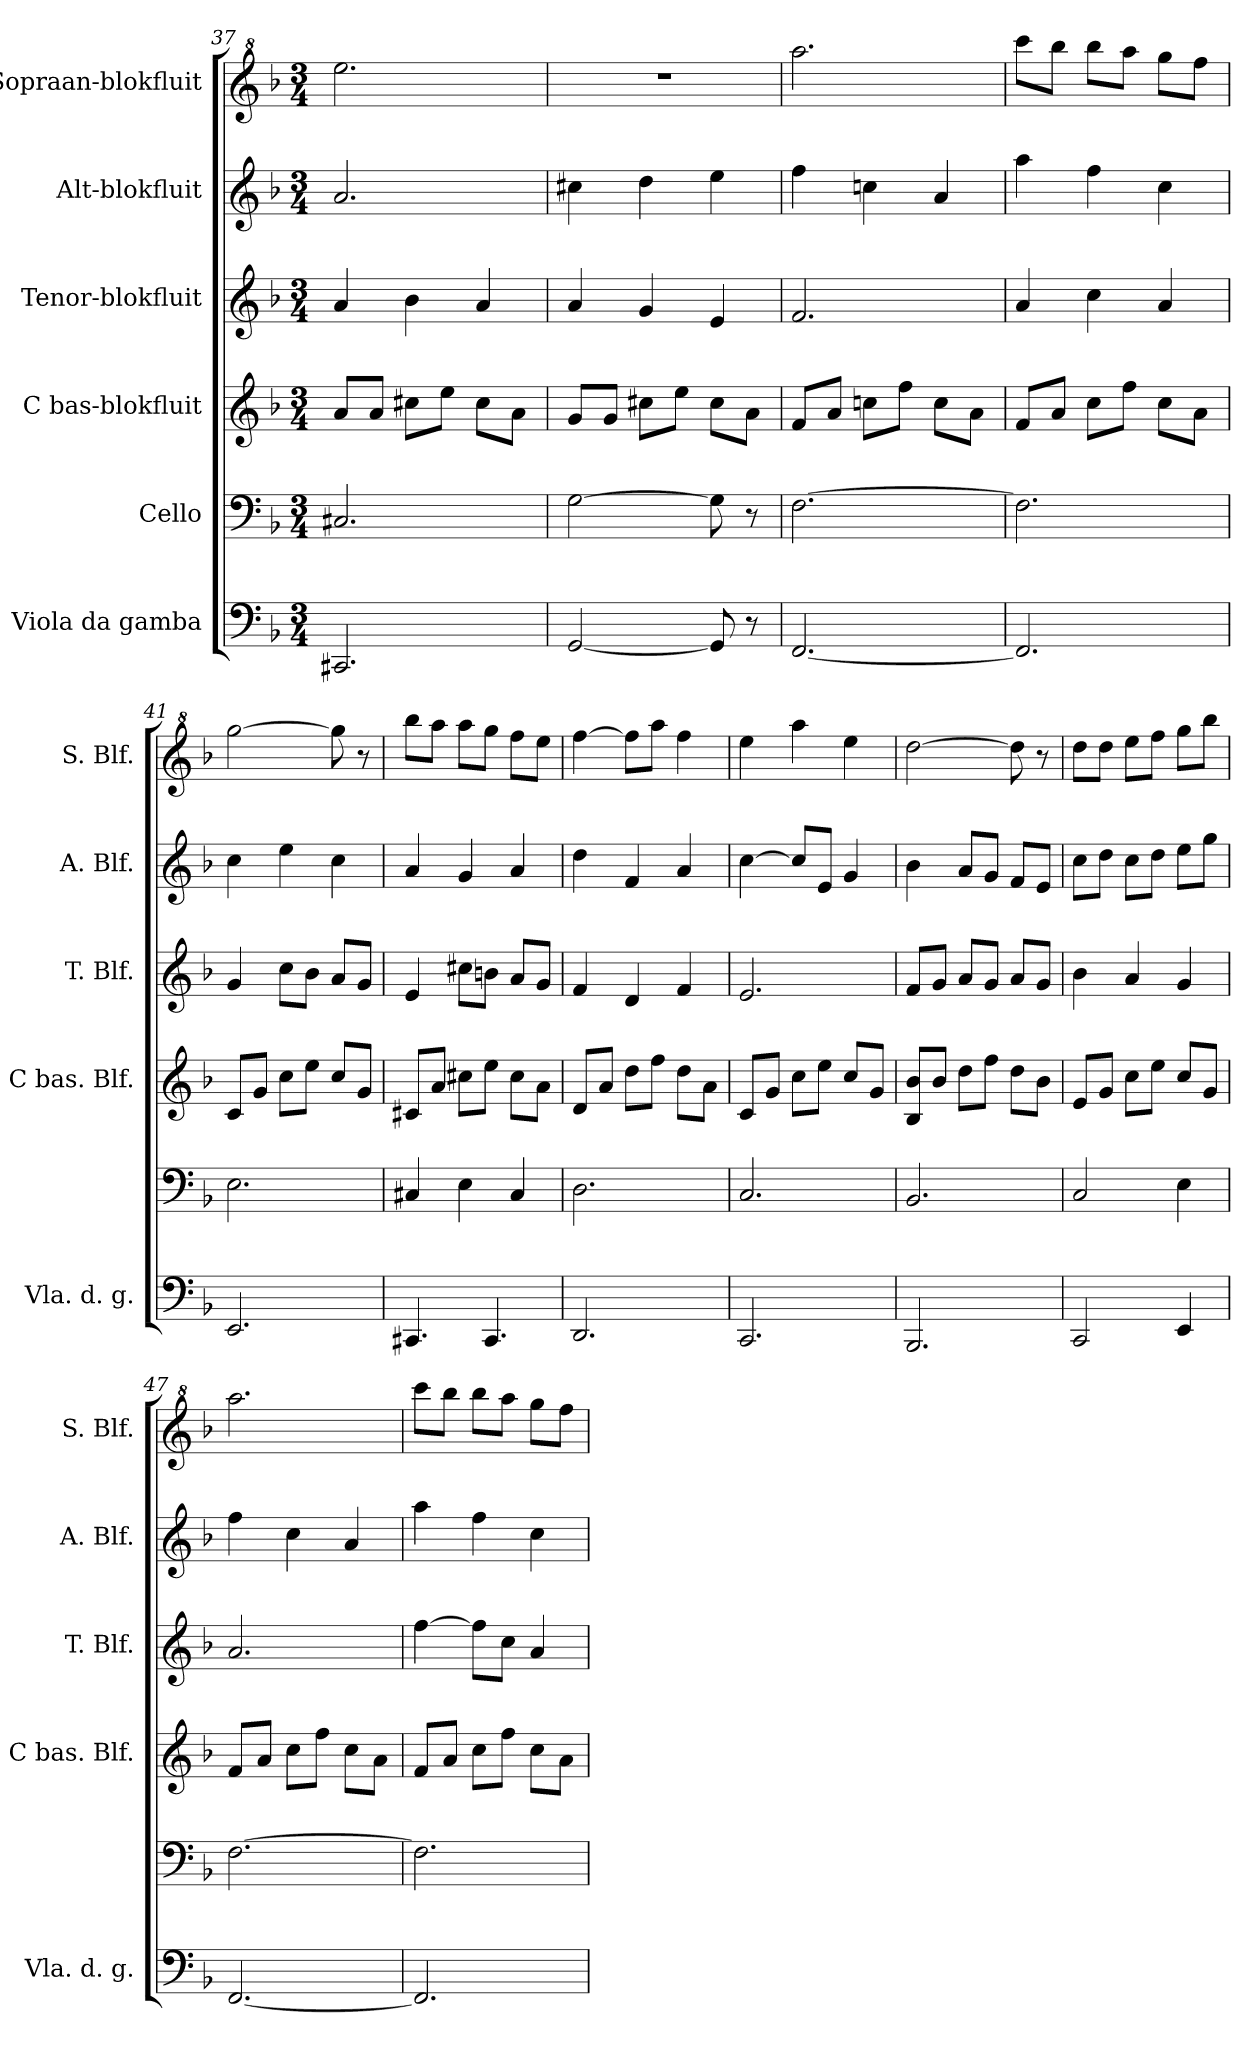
**kern	**kern	**kern	**kern	**kern	**kern
*part6	*part5	*part4	*part3	*part2	*part1
*staff6	*staff5	*staff4	*staff3	*staff2	*staff1
*I"Viola da gamba	*I"Cello	*I"C bas-blokfluit	*I"Tenor-blokfluit	*I"Alt-blokfluit	*I"Sopraan-blokfluit
*I'Vla. d. g.	*	*I'C bas. Blf.	*I'T. Blf.	*I'A. Blf.	*I'S. Blf.
*clefF4	*clefF4	*clefG2	*clefG2	*clefG2	*clefG^2
*k[b-]	*k[b-]	*k[b-]	*k[b-]	*k[b-]	*k[b-]
*M3/4	*M3/4	*M3/4	*M3/4	*M3/4	*M3/4
=37	=37	=37	=37	=37	=37
2.CC#X/	2.C#X/	8a/L	4a/	2.a/	2.eee\
.	.	8a/J	.	.	.
.	.	8cc#X\L	4b-\	.	.
.	.	8ee\J	.	.	.
.	.	8cc#\L	4a/	.	.
.	.	8a\J	.	.	.
=38	=38	=38	=38	=38	=38
[2GG/	[2G\	8g/L	4a/	4cc#X\	2.r
.	.	8g/J	.	.	.
.	.	8cc#X\L	4g/	4dd\	.
.	.	8ee\J	.	.	.
8GG/]	8G\]	8cc#\L	4e/	4ee\	.
8r	8r	8a\J	.	.	.
=39	=39	=39	=39	=39	=39
[2.FF/	[2.F\	8f/L	2.f/	4ff\	2.aaa\
.	.	8a/J	.	.	.
.	.	8ccn\L	.	4ccn\	.
.	.	8ff\J	.	.	.
.	.	8cc\L	.	4a/	.
.	.	8a\J	.	.	.
!!LO:LB:g=z
=40	=40	=40	=40	=40	=40
2.FF/]	2.F\]	8f/L	4a/	4aa\	8cccc\L
.	.	8a/J	.	.	8bbb-\J
.	.	8cc\L	4cc\	4ff\	8bbb-\L
.	.	8ff\J	.	.	8aaa\J
.	.	8cc\L	4a/	4cc\	8ggg\L
.	.	8a\J	.	.	8fff\J
=41	=41	=41	=41	=41	=41
2.EE/	2.E\	8c/L	4g/	4cc\	[2ggg\
.	.	8g/J	.	.	.
.	.	8cc\L	8cc\L	4ee\	.
.	.	8ee\J	8b-\J	.	.
.	.	8cc/L	8a/L	4cc\	8ggg\]
.	.	8g/J	8g/J	.	8r
=42	=42	=42	=42	=42	=42
4.CC#X/	4C#X/	8c#X/L	4e/	4a/	8bbb-\L
.	.	8a/J	.	.	8aaa\J
.	4E\	8cc#X\L	8cc#X\L	4g/	8aaa\L
4.CC#/	.	8ee\J	8bn\J	.	8ggg\J
.	4C#/	8cc#\L	8a/L	4a/	8fff\L
.	.	8a\J	8g/J	.	8eee\J
!!LO:PB:g=z
=43	=43	=43	=43	=43	=43
2.DD/	2.D\	8d/L	4f/	4dd\	[4fff\
.	.	8a/J	.	.	.
.	.	8dd\L	4d/	4f/	8fff\L]
.	.	8ff\J	.	.	8aaa\J
.	.	8dd\L	4f/	4a/	4fff\
.	.	8a\J	.	.	.
=44	=44	=44	=44	=44	=44
2.CC/	2.C/	8c/L	2.e/	[4cc\	4eee\
.	.	8g/J	.	.	.
.	.	8cc\L	.	8cc/L]	4aaa\
.	.	8ee\J	.	8e/J	.
.	.	8cc/L	.	4g/	4eee\
.	.	8g/J	.	.	.
=45	=45	=45	=45	=45	=45
2.BBB-/	2.BB-/	8B-/ 8b-/L	8f/L	4b-\	[2ddd\
.	.	8b-/J	8g/J	.	.
.	.	8dd\L	8a/L	8a/L	.
.	.	8ff\J	8g/J	8g/J	.
.	.	8dd\L	8a/L	8f/L	8ddd\]
.	.	8b-\J	8g/J	8e/J	8r
=46	=46	=46	=46	=46	=46
2CC/	2C/	8e/L	4b-\	8cc\L	8ddd\L
.	.	8g/J	.	8dd\J	8ddd\J
.	.	8cc\L	4a/	8cc\L	8eee\L
.	.	8ee\J	.	8dd\J	8fff\J
4EE/	4E\	8cc/L	4g/	8ee\L	8ggg\L
.	.	8g/J	.	8gg\J	8bbb-\J
=47	=47	=47	=47	=47	=47
[2.FF/	[2.F\	8f/L	2.a/	4ff\	2.aaa\
.	.	8a/J	.	.	.
.	.	8cc\L	.	4cc\	.
.	.	8ff\J	.	.	.
.	.	8cc\L	.	4a/	.
.	.	8a\J	.	.	.
=48	=48	=48	=48	=48	=48
2.FF/]	2.F\]	8f/L	[4ff\	4aa\	8cccc\L
.	.	8a/J	.	.	8bbb-\J
.	.	8cc\L	8ff\L]	4ff\	8bbb-\L
.	.	8ff\J	8cc\J	.	8aaa\J
.	.	8cc\L	4a/	4cc\	8ggg\L
.	.	8a\J	.	.	8fff\J
=	=	=	=	=	=
*-	*-	*-	*-	*-	*-
